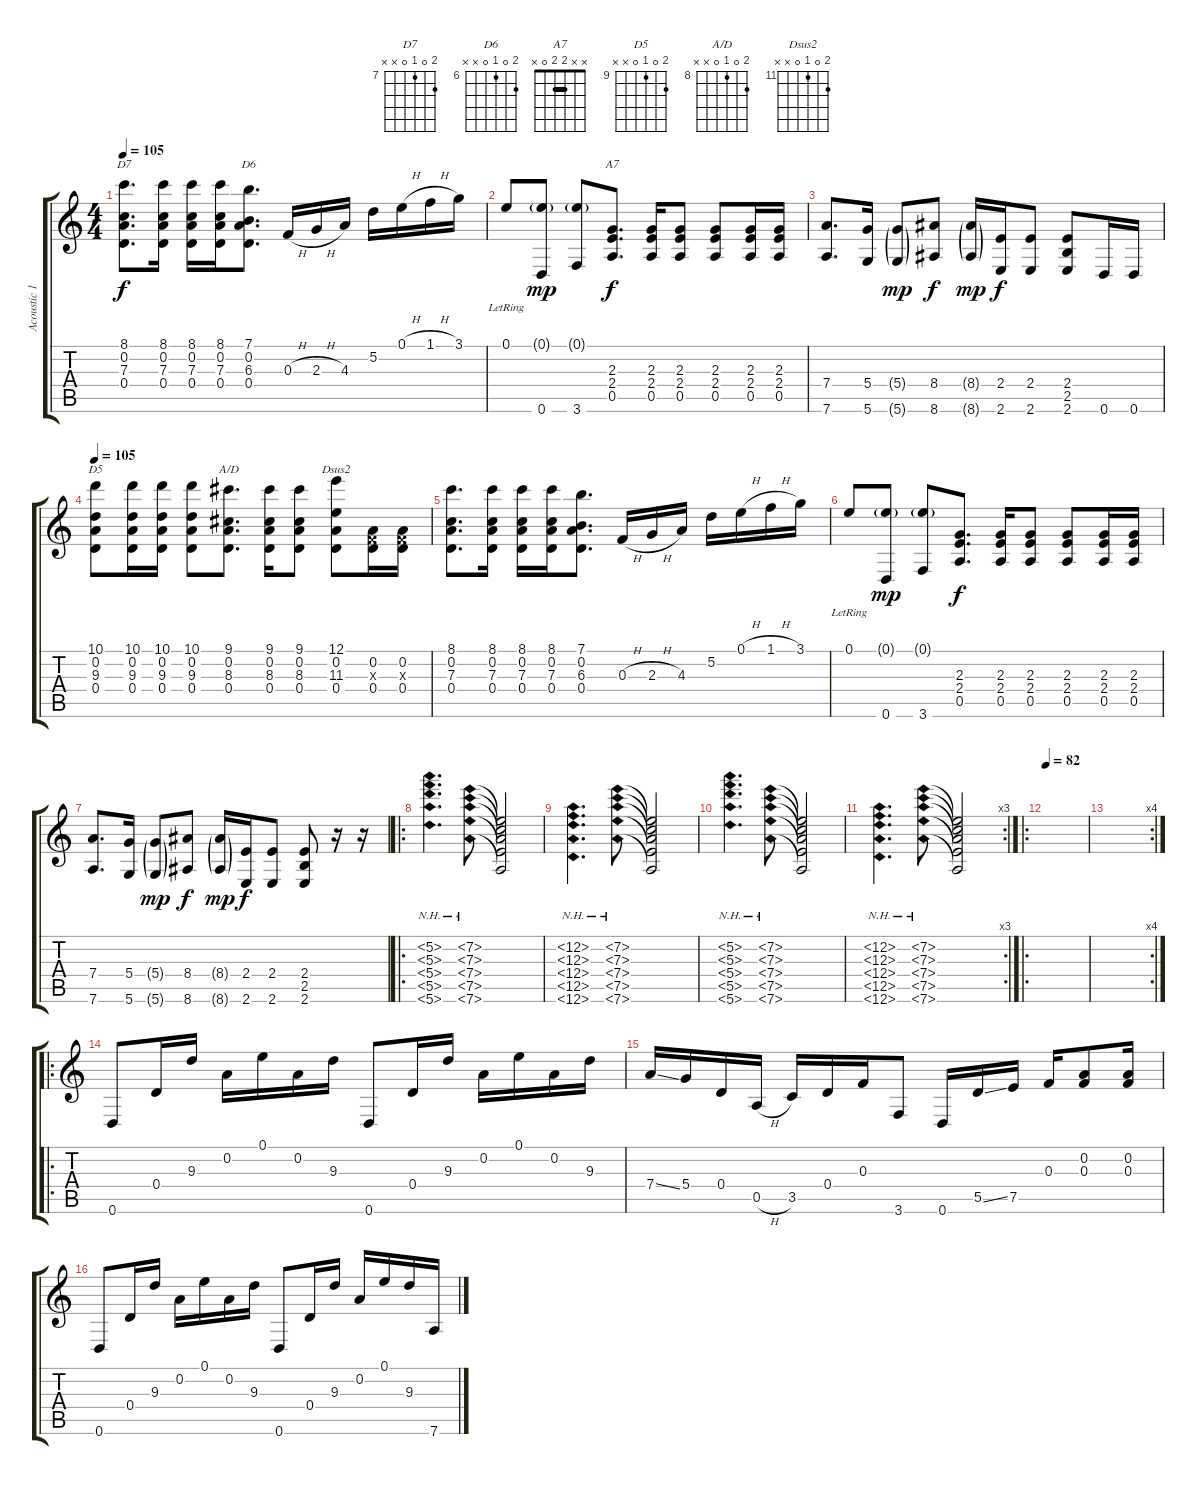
\track ("Acoustic 12 string" "Acoustic 1") {instrument acousticguitarsteel}
\staff {score tabs}
\tuning (E4 A3 F3 D3 A2 D2) {hide}
\chord ("D7" 8 0 7 0 x x) {firstfret 7}
\chord ("D6" 7 0 6 0 x x) {firstfret 6}
\chord ("A7" x x 2 2 0 x) {barre 2}
\chord ("D5" 10 0 9 0 x x) {firstfret 9}
\chord ("A/D" 9 0 8 0 x x) {firstfret 8}
\chord ("Dsus2" 12 0 11 0 x x) {firstfret 11}
\ts (4 4)
\tempo 105
\clef g2
\ks c
(8.1 0.2 7.3 0.4).8{d ch "D7" dy f} (8.1 0.2 7.3 0.4).16 (8.1 0.2 7.3 0.4).16 (8.1 0.2 7.3 0.4).16 (7.1 0.2 6.3 0.4).8{d ch "D6"} 0.3{h}.16 2.3{h}.16 4.3.16 5.2.16 0.1{h}.16 1.1{h}.16 3.1.16 |
0.1{lr}.8 (0.1{g} 0.6).8{dy mp} (0.1{g} 3.6).8 (2.3 2.4 0.5).8{d ch "A7" dy f} (2.3 2.4 0.5).16 (2.3 2.4 0.5).8 (2.3 2.4 0.5).8 (2.3 2.4 0.5).16 (2.3 2.4 0.5).16 |
(7.4 7.6).8{d} (5.4 5.6).16 (5.4{g} 5.6{g}).8{dy mp} (8.4 8.6).8{dy f} (8.4{g} 8.6{g}).16{dy mp} (2.4 2.6).16{dy f} (2.4 2.6).8 (2.4 2.5 2.6).8 0.6.16 0.6.16 |
\tempo 105
(10.1 0.2 9.3 0.4).8{ch "D5"} (10.1 0.2 9.3 0.4).16 (10.1 0.2 9.3 0.4).16 (10.1 0.2 9.3 0.4).8 (9.1 0.2 8.3 0.4).8{d ch "A/D"} (9.1 0.2 8.3 0.4).16 (9.1 0.2 8.3 0.4).8 (12.1 0.2 11.3 0.4).8{ch "Dsus2"} (0.2 0.3{x} 0.4).16 (0.2 0.3{x} 0.4).16 |
(8.1 0.2 7.3 0.4).8{d} (8.1 0.2 7.3 0.4).16 (8.1 0.2 7.3 0.4).16 (8.1 0.2 7.3 0.4).16 (7.1 0.2 6.3 0.4).8{d} 0.3{h}.16 2.3{h}.16 4.3.16 5.2.16 0.1{h}.16 1.1{h}.16 3.1.16 |
0.1{lr}.8 (0.1{g} 0.6).8{dy mp} (0.1{g} 3.6).8 (2.3 2.4 0.5).8{d dy f} (2.3 2.4 0.5).16 (2.3 2.4 0.5).8 (2.3 2.4 0.5).8 (2.3 2.4 0.5).16 (2.3 2.4 0.5).16 |
(7.4 7.6).8{d} (5.4 5.6).16 (5.4{g} 5.6{g}).8{dy mp} (8.4 8.6).8{dy f} (8.4{g} 8.6{g}).16{dy mp} (2.4 2.6).16{dy f} (2.4 2.6).8 (2.4 2.5 2.6).8 r.16 r.16 |
\ro
(5.2{nh} 5.3{nh} 5.4{nh} 5.5{nh} 5.6{nh}).4{d} (7.2{nh} 7.3{nh} 7.4{nh} 7.5{nh} 7.6{nh}).8 (7.2{t} 7.3{t} 7.4{t} 7.5{t} 7.6{t}).2 |
(12.2{nh} 12.3{nh} 12.4{nh} 12.5{nh} 12.6{nh}).4{d} (7.2{nh} 7.3{nh} 7.4{nh} 7.5{nh} 7.6{nh}).8 (7.2{t} 7.3{t} 7.4{t} 7.5{t} 7.6{t}).2 |
(5.2{nh} 5.3{nh} 5.4{nh} 5.5{nh} 5.6{nh}).4{d} (7.2{nh} 7.3{nh} 7.4{nh} 7.5{nh} 7.6{nh}).8 (7.2{t} 7.3{t} 7.4{t} 7.5{t} 7.6{t}).2 |
\rc 3
(12.2{nh} 12.3{nh} 12.4{nh} 12.5{nh} 12.6{nh}).4{d} (7.2{nh} 7.3{nh} 7.4{nh} 7.5{nh} 7.6{nh}).8 (7.2{t} 7.3{t} 7.4{t} 7.5{t} 7.6{t}).2 |
\ro
\tempo 82
|
\rc 4
|
\ro
0.6.8 0.4.16 9.3.16 0.2.16 0.1.16 0.2.16 9.3.16 0.6.8 0.4.16 9.3.16 0.2.16 0.1.16 0.2.16 9.3.16 |
7.4{ss}.16 5.4.16 0.4.16 0.5{h}.16 3.5.16 0.4.16 0.3.16 3.6.8 0.6.16 5.5{ss}.16 7.5.16 0.3.16 (0.2 0.3).8 (0.2 0.3).16 |
0.6.8 0.4.16 9.3.16 0.2.16 0.1.16 0.2.16 9.3.16 0.6.8 0.4.16 9.3.16 0.2.16 0.1.16 9.3.16 7.6.16
